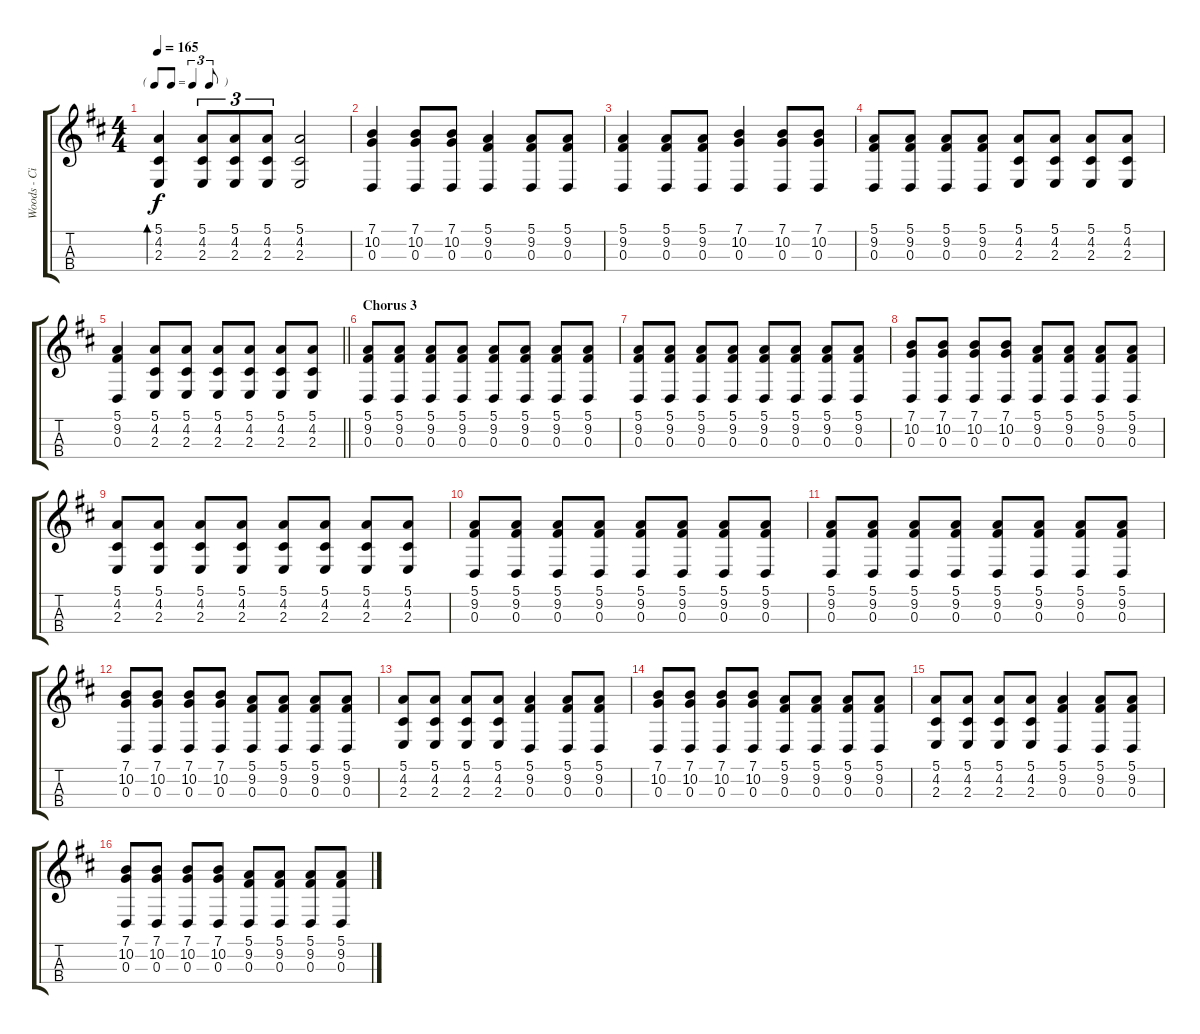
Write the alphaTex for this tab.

\track ("Woods - Cittern" "Woods - Ci") {instrument koto}
\staff {score tabs}
\tuning (E4 A3 D3 G2) {hide}
\ts (4 4)
\tf triplet8th
\tempo 165
\clef g2
\ks d
(5.1 4.2 2.3).4{bd 60 dy f} (5.1 4.2 2.3).8{tu (3 2)} (5.1 4.2 2.3).8{tu (3 2)} (5.1 4.2 2.3).8{tu (3 2)} (5.1 4.2 2.3).2 |
(7.1 10.2 0.3).4 (7.1 10.2 0.3).8 (7.1 10.2 0.3).8 (5.1 9.2 0.3).4 (5.1 9.2 0.3).8 (5.1 9.2 0.3).8 |
(5.1 9.2 0.3).4 (5.1 9.2 0.3).8 (5.1 9.2 0.3).8 (7.1 10.2 0.3).4 (7.1 10.2 0.3).8 (7.1 10.2 0.3).8 |
(5.1 9.2 0.3).8 (5.1 9.2 0.3).8 (5.1 9.2 0.3).8 (5.1 9.2 0.3).8 (5.1 4.2 2.3).8 (5.1 4.2 2.3).8 (5.1 4.2 2.3).8 (5.1 4.2 2.3).8 |
\barLineRight lightlight
(5.1 9.2 0.3).4 (5.1 4.2 2.3).8 (5.1 4.2 2.3).8 (5.1 4.2 2.3).8 (5.1 4.2 2.3).8 (5.1 4.2 2.3).8 (5.1 4.2 2.3).8 |
\section ("" "Chorus 3")
(5.1 9.2 0.3).8 (5.1 9.2 0.3).8 (5.1 9.2 0.3).8 (5.1 9.2 0.3).8 (5.1 9.2 0.3).8 (5.1 9.2 0.3).8 (5.1 9.2 0.3).8 (5.1 9.2 0.3).8 |
(5.1 9.2 0.3).8 (5.1 9.2 0.3).8 (5.1 9.2 0.3).8 (5.1 9.2 0.3).8 (5.1 9.2 0.3).8 (5.1 9.2 0.3).8 (5.1 9.2 0.3).8 (5.1 9.2 0.3).8 |
(7.1 10.2 0.3).8 (7.1 10.2 0.3).8 (7.1 10.2 0.3).8 (7.1 10.2 0.3).8 (5.1 9.2 0.3).8 (5.1 9.2 0.3).8 (5.1 9.2 0.3).8 (5.1 9.2 0.3).8 |
(5.1 4.2 2.3).8 (5.1 4.2 2.3).8 (5.1 4.2 2.3).8 (5.1 4.2 2.3).8 (5.1 4.2 2.3).8 (5.1 4.2 2.3).8 (5.1 4.2 2.3).8 (5.1 4.2 2.3).8 |
(5.1 9.2 0.3).8 (5.1 9.2 0.3).8 (5.1 9.2 0.3).8 (5.1 9.2 0.3).8 (5.1 9.2 0.3).8 (5.1 9.2 0.3).8 (5.1 9.2 0.3).8 (5.1 9.2 0.3).8 |
(5.1 9.2 0.3).8 (5.1 9.2 0.3).8 (5.1 9.2 0.3).8 (5.1 9.2 0.3).8 (5.1 9.2 0.3).8 (5.1 9.2 0.3).8 (5.1 9.2 0.3).8 (5.1 9.2 0.3).8 |
(7.1 10.2 0.3).8 (7.1 10.2 0.3).8 (7.1 10.2 0.3).8 (7.1 10.2 0.3).8 (5.1 9.2 0.3).8 (5.1 9.2 0.3).8 (5.1 9.2 0.3).8 (5.1 9.2 0.3).8 |
(5.1 4.2 2.3).8 (5.1 4.2 2.3).8 (5.1 4.2 2.3).8 (5.1 4.2 2.3).8 (5.1 9.2 0.3).4 (5.1 9.2 0.3).8 (5.1 9.2 0.3).8 |
(7.1 10.2 0.3).8 (7.1 10.2 0.3).8 (7.1 10.2 0.3).8 (7.1 10.2 0.3).8 (5.1 9.2 0.3).8 (5.1 9.2 0.3).8 (5.1 9.2 0.3).8 (5.1 9.2 0.3).8 |
(5.1 4.2 2.3).8 (5.1 4.2 2.3).8 (5.1 4.2 2.3).8 (5.1 4.2 2.3).8 (5.1 9.2 0.3).4 (5.1 9.2 0.3).8 (5.1 9.2 0.3).8 |
(7.1 10.2 0.3).8 (7.1 10.2 0.3).8 (7.1 10.2 0.3).8 (7.1 10.2 0.3).8 (5.1 9.2 0.3).8 (5.1 9.2 0.3).8 (5.1 9.2 0.3).8 (5.1 9.2 0.3).8
